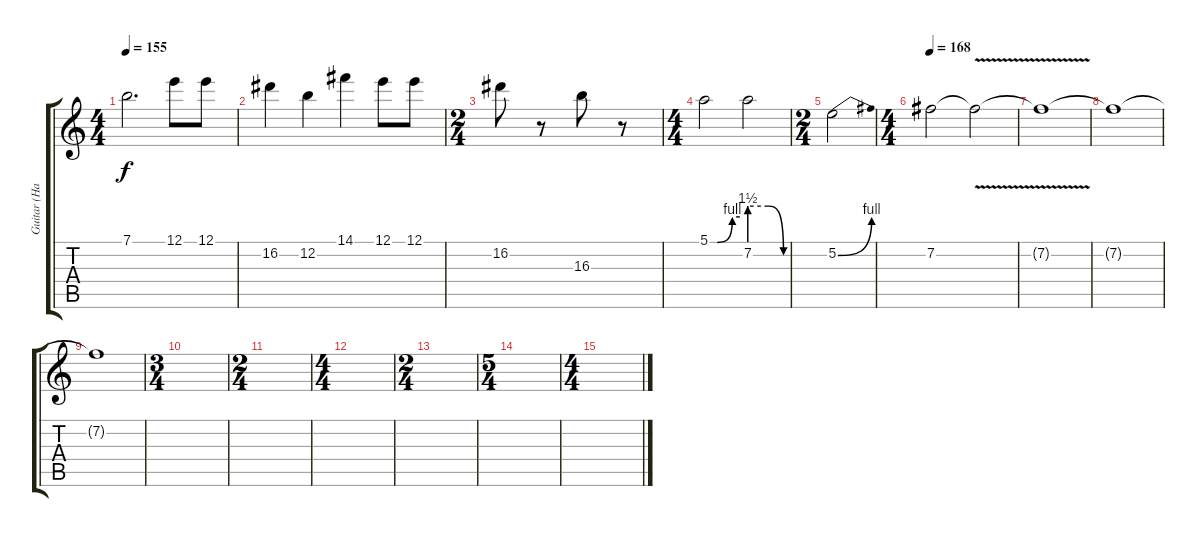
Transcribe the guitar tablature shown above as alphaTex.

\track ("Guitar (Hackett)" "Guitar (Ha") {instrument overdrivenguitar}
\staff {score tabs}
\tuning (E4 B3 G3 D3 A2 E2) {hide}
\ts (4 4)
\tempo 155
\clef g2
\ks c
7.1.2{d dy f} 12.1.8 12.1.8 |
16.2.4 12.2.4 14.1.4 12.1.8 12.1.8 |
\ts (2 4)
16.2.8 r.8 16.3.8 r.8 |
\ts (4 4)
5.1{be (custom 0 0 15 0 45 4 60 4)}.2 7.2{be (custom 0 6 30 6 55 0 60 0)}.2 |
\ts (2 4)
5.2{be (bend 0 0 60 4)}.2 |
\ts (4 4)
\tempo 168
7.2.2 7.2{v t}.2 |
7.2{t}.1 |
7.2{t}.1 |
7.2{t}.1 |
\ts (3 4)
|
\ts (2 4)
|
\ts (4 4)
|
\ts (2 4)
|
\ts (5 4)
|
\ts (4 4)
